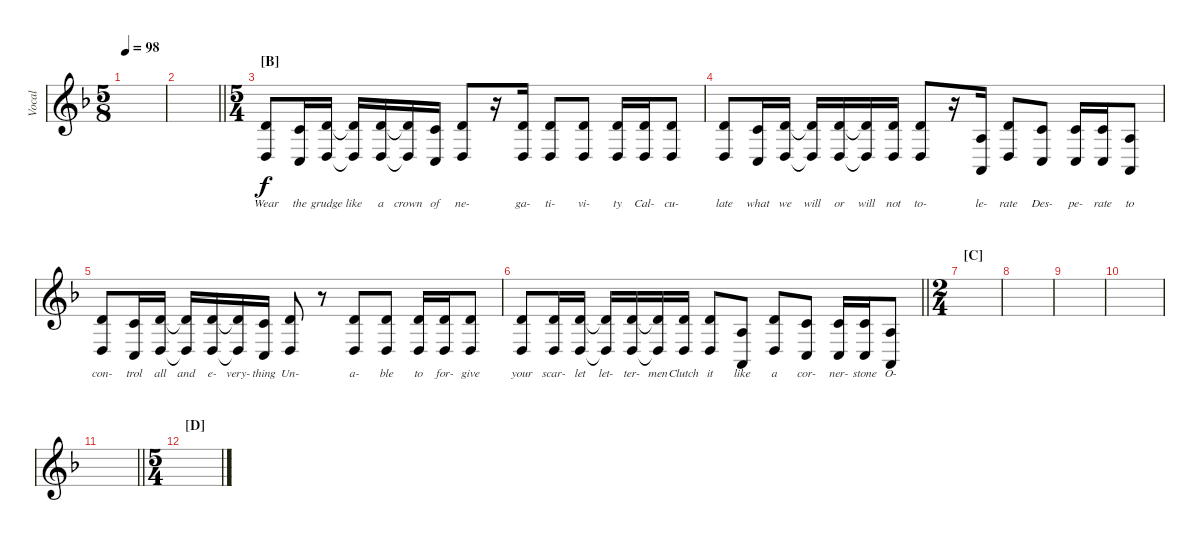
\track ("Vocal" "Vocal") {instrument lead2sawtooth}
\staff {score}
\tuning (E4 B3 G3 D3 A2 E2) {hide}
\ts (5 8)
\tempo 98
\clef g2
\ks dminor
|
\barLineRight lightlight
|
\ts (5 4)
\section ("" "[B]")
(3.2 5.5).8{lyrics (0 "Wear") lyrics (1 "") lyrics (2 "") lyrics (3 "") lyrics (4 "")} (1.2 3.5).16{lyrics (0 "the") lyrics (1 "") lyrics (2 "") lyrics (3 "") lyrics (4 "")} (3.2 5.5).16{lyrics (0 "grudge") lyrics (1 "") lyrics (2 "") lyrics (3 "") lyrics (4 "")} (3.2{t} 5.5{t}).16{lyrics (0 "like") lyrics (1 "") lyrics (2 "") lyrics (3 "") lyrics (4 "")} (3.2 5.5).16{lyrics (0 "a") lyrics (1 "") lyrics (2 "") lyrics (3 "") lyrics (4 "")} (3.2{t} 5.5{t}).16{lyrics (0 "crown") lyrics (1 "") lyrics (2 "") lyrics (3 "") lyrics (4 "")} (1.2 3.5).16{lyrics (0 "of") lyrics (1 "") lyrics (2 "") lyrics (3 "") lyrics (4 "")} (3.2 5.5).8{lyrics (0 "ne-") lyrics (1 "") lyrics (2 "") lyrics (3 "") lyrics (4 "")} r.16 (3.2 5.5).16{lyrics (0 "ga-") lyrics (1 "") lyrics (2 "") lyrics (3 "") lyrics (4 "")} (3.2 5.5).8{lyrics (0 "ti-") lyrics (1 "") lyrics (2 "") lyrics (3 "") lyrics (4 "")} (3.2 5.5).8{lyrics (0 "vi-") lyrics (1 "") lyrics (2 "") lyrics (3 "") lyrics (4 "")} (3.2 5.5).16{lyrics (0 "ty") lyrics (1 "") lyrics (2 "") lyrics (3 "") lyrics (4 "")} (3.2 5.5).16{lyrics (0 "Cal-") lyrics (1 "") lyrics (2 "") lyrics (3 "") lyrics (4 "")} (3.2 5.5).8{lyrics (0 "cu-") lyrics (1 "") lyrics (2 "") lyrics (3 "") lyrics (4 "")} |
(3.2 5.5).8{lyrics (0 "late") lyrics (1 "") lyrics (2 "") lyrics (3 "") lyrics (4 "")} (1.2 3.5).16{lyrics (0 "what") lyrics (1 "") lyrics (2 "") lyrics (3 "") lyrics (4 "")} (3.2 5.5).16{lyrics (0 "we") lyrics (1 "") lyrics (2 "") lyrics (3 "") lyrics (4 "")} (3.2{t} 5.5{t}).16{lyrics (0 "will") lyrics (1 "") lyrics (2 "") lyrics (3 "") lyrics (4 "")} (3.2 5.5).16{lyrics (0 "or") lyrics (1 "") lyrics (2 "") lyrics (3 "") lyrics (4 "")} (3.2{t} 5.5{t}).16{lyrics (0 "will") lyrics (1 "") lyrics (2 "") lyrics (3 "") lyrics (4 "")} (3.2 5.5).16{lyrics (0 "not") lyrics (1 "") lyrics (2 "") lyrics (3 "") lyrics (4 "")} (3.2 5.5).8{lyrics (0 "to-") lyrics (1 "") lyrics (2 "") lyrics (3 "") lyrics (4 "")} r.16 (2.3 5.6).16{lyrics (0 "le-") lyrics (1 "") lyrics (2 "") lyrics (3 "") lyrics (4 "")} (3.2 5.5).8{lyrics (0 "rate") lyrics (1 "") lyrics (2 "") lyrics (3 "") lyrics (4 "")} (1.2 3.5).8{lyrics (0 "Des-") lyrics (1 "") lyrics (2 "") lyrics (3 "") lyrics (4 "")} (1.2 3.5).16{lyrics (0 "pe-") lyrics (1 "") lyrics (2 "") lyrics (3 "") lyrics (4 "")} (1.2 3.5).16{lyrics (0 "rate") lyrics (1 "") lyrics (2 "") lyrics (3 "") lyrics (4 "")} (2.3 5.6).8{lyrics (0 "to") lyrics (1 "") lyrics (2 "") lyrics (3 "") lyrics (4 "")} |
(3.2 5.5).8{lyrics (0 "con-") lyrics (1 "") lyrics (2 "") lyrics (3 "") lyrics (4 "")} (1.2 3.5).16{lyrics (0 "trol") lyrics (1 "") lyrics (2 "") lyrics (3 "") lyrics (4 "")} (3.2 5.5).16{lyrics (0 "all") lyrics (1 "") lyrics (2 "") lyrics (3 "") lyrics (4 "")} (3.2{t} 5.5{t}).16{lyrics (0 "and") lyrics (1 "") lyrics (2 "") lyrics (3 "") lyrics (4 "")} (3.2 5.5).16{lyrics (0 "e-") lyrics (1 "") lyrics (2 "") lyrics (3 "") lyrics (4 "")} (3.2{t} 5.5{t}).16{lyrics (0 "very-") lyrics (1 "") lyrics (2 "") lyrics (3 "") lyrics (4 "")} (1.2 3.5).16{lyrics (0 "thing") lyrics (1 "") lyrics (2 "") lyrics (3 "") lyrics (4 "")} (3.2 5.5).8{lyrics (0 "Un-") lyrics (1 "") lyrics (2 "") lyrics (3 "") lyrics (4 "")} r.8 (3.2 5.5).8{lyrics (0 "a-") lyrics (1 "") lyrics (2 "") lyrics (3 "") lyrics (4 "")} (3.2 5.5).8{lyrics (0 "ble") lyrics (1 "") lyrics (2 "") lyrics (3 "") lyrics (4 "")} (3.2 5.5).16{lyrics (0 "to") lyrics (1 "") lyrics (2 "") lyrics (3 "") lyrics (4 "")} (3.2 5.5).16{lyrics (0 "for-") lyrics (1 "") lyrics (2 "") lyrics (3 "") lyrics (4 "")} (3.2 5.5).8{lyrics (0 "give") lyrics (1 "") lyrics (2 "") lyrics (3 "") lyrics (4 "")} |
\barLineRight lightlight
(3.2 5.5).8{lyrics (0 "your") lyrics (1 "") lyrics (2 "") lyrics (3 "") lyrics (4 "")} (3.2 5.5).16{lyrics (0 "scar-") lyrics (1 "") lyrics (2 "") lyrics (3 "") lyrics (4 "")} (3.2 5.5).16{lyrics (0 "let") lyrics (1 "") lyrics (2 "") lyrics (3 "") lyrics (4 "")} (3.2{t} 5.5{t}).16{lyrics (0 "let-") lyrics (1 "") lyrics (2 "") lyrics (3 "") lyrics (4 "")} (3.2 5.5).16{lyrics (0 "ter-") lyrics (1 "") lyrics (2 "") lyrics (3 "") lyrics (4 "")} (3.2{t} 5.5{t}).16{lyrics (0 "men") lyrics (1 "") lyrics (2 "") lyrics (3 "") lyrics (4 "")} (3.2 5.5).16{lyrics (0 "Clutch") lyrics (1 "") lyrics (2 "") lyrics (3 "") lyrics (4 "")} (3.2 5.5).8{lyrics (0 "it") lyrics (1 "") lyrics (2 "") lyrics (3 "") lyrics (4 "")} (2.3 5.6).8{lyrics (0 "like") lyrics (1 "") lyrics (2 "") lyrics (3 "") lyrics (4 "")} (3.2 5.5).8{lyrics (0 "a") lyrics (1 "") lyrics (2 "") lyrics (3 "") lyrics (4 "")} (1.2 3.5).8{lyrics (0 "cor-") lyrics (1 "") lyrics (2 "") lyrics (3 "") lyrics (4 "")} (1.2 3.5).16{lyrics (0 "ner-") lyrics (1 "") lyrics (2 "") lyrics (3 "") lyrics (4 "")} (1.2 3.5).16{lyrics (0 "stone") lyrics (1 "") lyrics (2 "") lyrics (3 "") lyrics (4 "")} (2.3 5.6).8{lyrics (0 "O-") lyrics (1 "") lyrics (2 "") lyrics (3 "") lyrics (4 "")} |
\ts (2 4)
\section ("" "[C]")
|
|
|
|
\barLineRight lightlight
|
\ts (5 4)
\section ("" "[D]")
